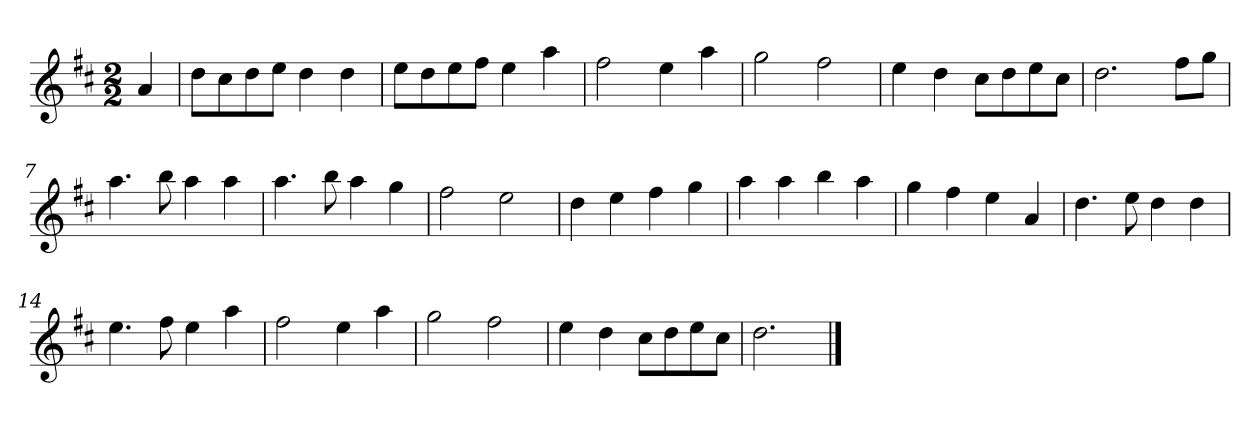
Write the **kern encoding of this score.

**kern
*part1
*staff1
*k[f#c#]
*M2/2
*MM120
=
4a
=1
8ddL
8cc#
8dd
8eeJ
4dd
4dd
=2
8eeL
8dd
8ee
8ff#J
4ee
4aa
=3
2ff#
4ee
4aa
=4
2gg
2ff#
=5
4ee
4dd
8cc#L
8dd
8ee
8cc#J
=6
2.dd
8ff#L
8ggJ
=7
4.aa
8bb
4aa
4aa
=8
4.aa
8bb
4aa
4gg
=9
2ff#
2ee
=10
4dd
4ee
4ff#
4gg
=11
4aa
4aa
4bb
4aa
=12
4gg
4ff#
4ee
4a
=13
4.dd
8ee
4dd
4dd
=14
4.ee
8ff#
4ee
4aa
=15
2ff#
4ee
4aa
=16
2gg
2ff#
=17
4ee
4dd
8cc#L
8dd
8ee
8cc#J
=18
2.dd
==
*-
